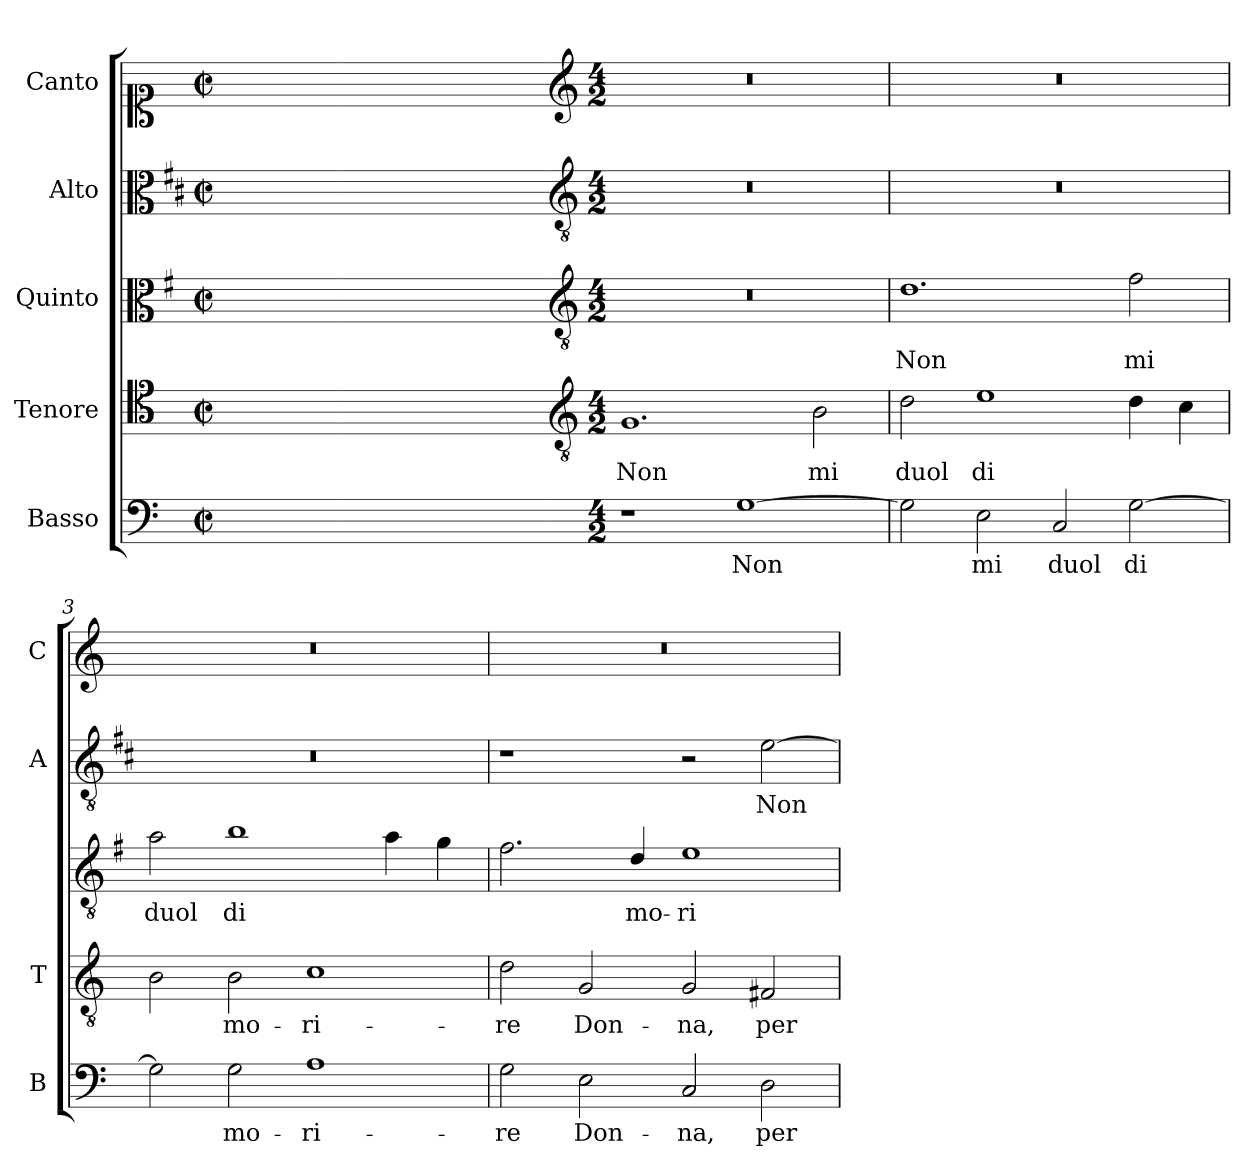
**kern	**text	**kern	**text	**kern	**text	**kern	**text	**kern
*part5	*part5	*part4	*part4	*part3	*part3	*part2	*part2	*part1
*staff5	*staff5	*staff4	*staff4	*staff3	*staff3	*staff2	*staff2	*staff1
*I"Basso	*	*I"Tenore	*	*I"Quinto	*	*I"Alto	*	*I"Canto
*I'B	*	*I'T	*	*	*	*I'A	*	*I'C
*clefF4	*	*clefC4	*	*clefC3	*	*clefC3	*	*clefC1
*	*	*	*	*ITrd4c7	*	*ITrd1c2	*	*
*k[]	*	*k[]	*	*k[]	*	*k[]	*	*k[]
*C:	*	*C:	*	*C:	*	*C:	*	*C:
*M2/2	*	*M2/2	*	*M2/2	*	*M2/2	*	*M2/2
*met(c|)	*	*met(c|)	*	*met(c|)	*	*met(c|)	*	*met(c|)
=	=	=	=	=	=	=	=	=
1ryy	.	1ryy	.	1ryy	.	1ryy	.	1ryy
=1X-	=1X-	=1X-	=1X-	=1X-	=1X-	=1X-	=1X-	=1X-
4ryy	.	4ryy	.	4ryy	.	4ryy	.	4ryy
4ryy	.	4ryy	.	4ryy	.	4ryy	.	4ryy
4ryy	.	4ryy	.	4ryy	.	4ryy	.	4ryy
4ryy	.	4ryy	.	4ryy	.	4ryy	.	4ryy
=1-	=1-	=1-	=1-	=1-	=1-	=1-	=1-	=1-
*	*	*clefGv2	*	*clefGv2	*	*clefGv2	*	*clefG2
*M4/2	*	*M4/2	*	*M4/2	*	*M4/2	*	*M4/2
!	!	!	!LO:LY:b	!	!	!	!	!
1r	.	1.G	Non	0r	.	0r	.	0r
!	!LO:LY:b	!	!	!	!	!	!	!
[1G	Non	.	.	.	.	.	.	.
!	!	!	!LO:LY:b	!	!	!	!	!
.	.	2B\	mi	.	.	.	.	.
=2	=2	=2	=2	=2	=2	=2	=2	=2
!	!	!	!LO:LY:b	!	!LO:LY:b	!	!	!
2G\]	.	2d\	duol	1.G	Non	0r	.	0r
!	!LO:LY:b	!	!LO:LY:b	!	!	!	!	!
2E\	mi	1e	di	.	.	.	.	.
!	!LO:LY:b	!	!	!	!	!	!	!
2C/	duol	.	.	.	.	.	.	.
!	!LO:LY:b	!	!	!	!LO:LY:b	!	!	!
[2G\	di	4d\	.	2B\	mi	.	.	.
.	.	4c\	.	.	.	.	.	.
=3	=3	=3	=3	=3	=3	=3	=3	=3
!	!	!	!	!	!LO:LY:b	!	!	!
2G\]	.	2B\	.	2d\	duol	0r	.	0r
!	!LO:LY:b	!	!LO:LY:b	!	!LO:LY:b	!	!	!
2G\	mo-	2B\	mo-	1e	di	.	.	.
!	!LO:LY:b	!	!LO:LY:b	!	!	!	!	!
1A	-ri-	1c	-ri-	.	.	.	.	.
.	.	.	.	4d\	.	.	.	.
.	.	.	.	4c\	.	.	.	.
=4	=4	=4	=4	=4	=4	=4	=4	=4
!	!LO:LY:b	!	!LO:LY:b	!	!	!	!	!
2G\	-re	2d\	-re	2.B\	.	1r	.	0r
!	!LO:LY:b	!	!LO:LY:b	!	!	!	!	!
2E\	Don-	2G/	Don-	.	.	.	.	.
!	!	!	!	!	!LO:LY:b	!	!	!
.	.	.	.	4G/	mo-	.	.	.
!	!LO:LY:b	!	!LO:LY:b	!	!LO:LY:b	!	!	!
2C/	-na,	2G/	-na,	1A	-ri-	2r	.	.
!	!LO:LY:b	!	!LO:LY:b	!	!	!	!LO:LY:b	!
2D\	per	2F#X/	per	.	.	[2d\	Non	.
=	=	=	=	=	=	=	=	=
*-	*-	*-	*-	*-	*-	*-	*-	*-
